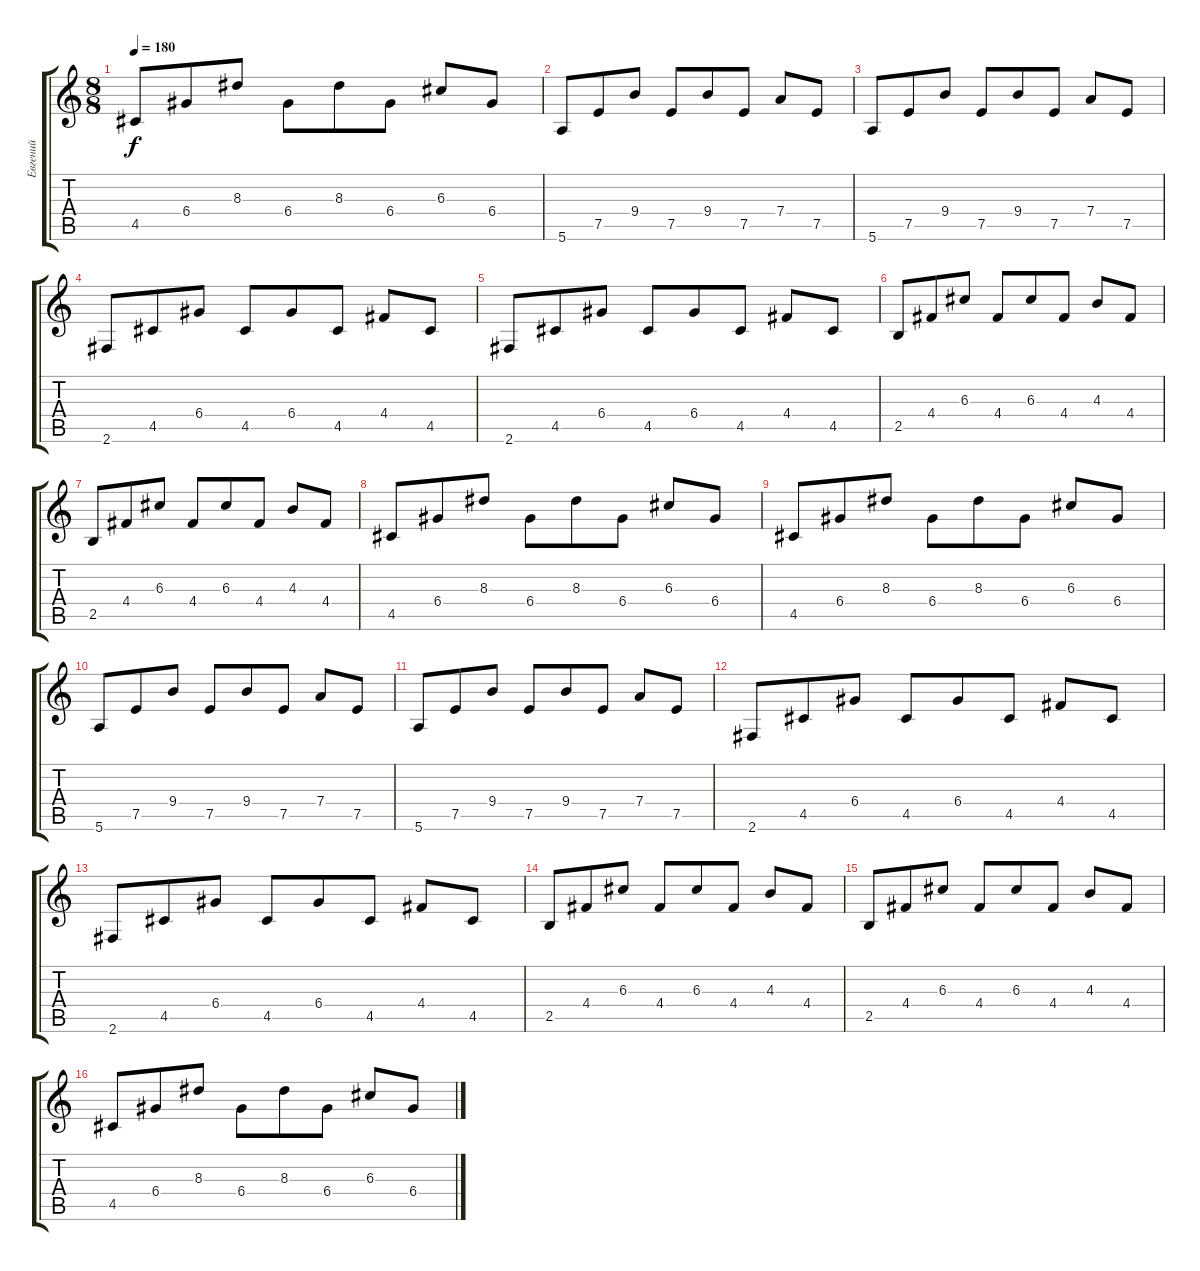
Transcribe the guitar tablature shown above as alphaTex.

\track ("Евгений" "Евгений") {instrument distortionguitar}
\staff {score tabs}
\tuning (E4 B3 G3 D3 A2 E2) {hide}
\ts (8 8)
\tempo 180
\clef g2
\ks c
4.5.8{dy f} 6.4.8 8.3.8 6.4.8 8.3.8 6.4.8 6.3.8 6.4.8 |
5.6.8 7.5.8 9.4.8 7.5.8 9.4.8 7.5.8 7.4.8 7.5.8 |
5.6.8 7.5.8 9.4.8 7.5.8 9.4.8 7.5.8 7.4.8 7.5.8 |
2.6.8 4.5.8 6.4.8 4.5.8 6.4.8 4.5.8 4.4.8 4.5.8 |
2.6.8 4.5.8 6.4.8 4.5.8 6.4.8 4.5.8 4.4.8 4.5.8 |
2.5.8 4.4.8 6.3.8 4.4.8 6.3.8 4.4.8 4.3.8 4.4.8 |
2.5.8 4.4.8 6.3.8 4.4.8 6.3.8 4.4.8 4.3.8 4.4.8 |
4.5.8 6.4.8 8.3.8 6.4.8 8.3.8 6.4.8 6.3.8 6.4.8 |
4.5.8 6.4.8 8.3.8 6.4.8 8.3.8 6.4.8 6.3.8 6.4.8 |
5.6.8 7.5.8 9.4.8 7.5.8 9.4.8 7.5.8 7.4.8 7.5.8 |
5.6.8 7.5.8 9.4.8 7.5.8 9.4.8 7.5.8 7.4.8 7.5.8 |
2.6.8 4.5.8 6.4.8 4.5.8 6.4.8 4.5.8 4.4.8 4.5.8 |
2.6.8 4.5.8 6.4.8 4.5.8 6.4.8 4.5.8 4.4.8 4.5.8 |
2.5.8 4.4.8 6.3.8 4.4.8 6.3.8 4.4.8 4.3.8 4.4.8 |
2.5.8 4.4.8 6.3.8 4.4.8 6.3.8 4.4.8 4.3.8 4.4.8 |
4.5.8 6.4.8 8.3.8 6.4.8 8.3.8 6.4.8 6.3.8 6.4.8
